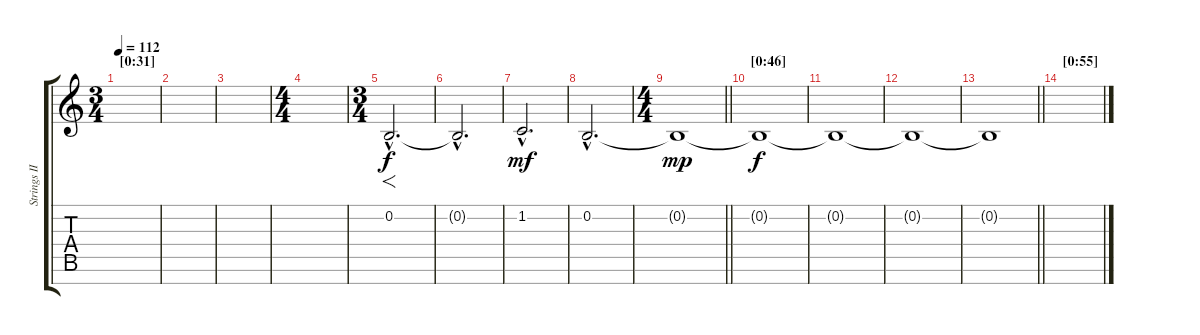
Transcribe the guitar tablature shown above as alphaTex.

\track ("Strings III" "Strings II") {instrument stringensemble1}
\staff {score tabs}
\tuning (E4 B3 G3 D3 A2 E2 B1) {hide}
\ts (3 4)
\section ("" "[0:31]")
\tempo 112
\clef g2
\ks c
|
|
|
\ts (4 4)
|
\ts (3 4)
0.2{hac}.2{f d} |
0.2{hac t}.2{d dy f} |
1.2{hac}.2{d dy mf} |
0.2{hac}.2{d} |
\ts (4 4)
\barLineRight lightlight
0.2{t}.1{dy mp} |
\section ("" "[0:46]")
0.2{t}.1{dy f} |
0.2{t}.1 |
0.2{t}.1{volume 4} |
\barLineRight lightlight
0.2{t}.1 |
\section ("" "[0:55]")
